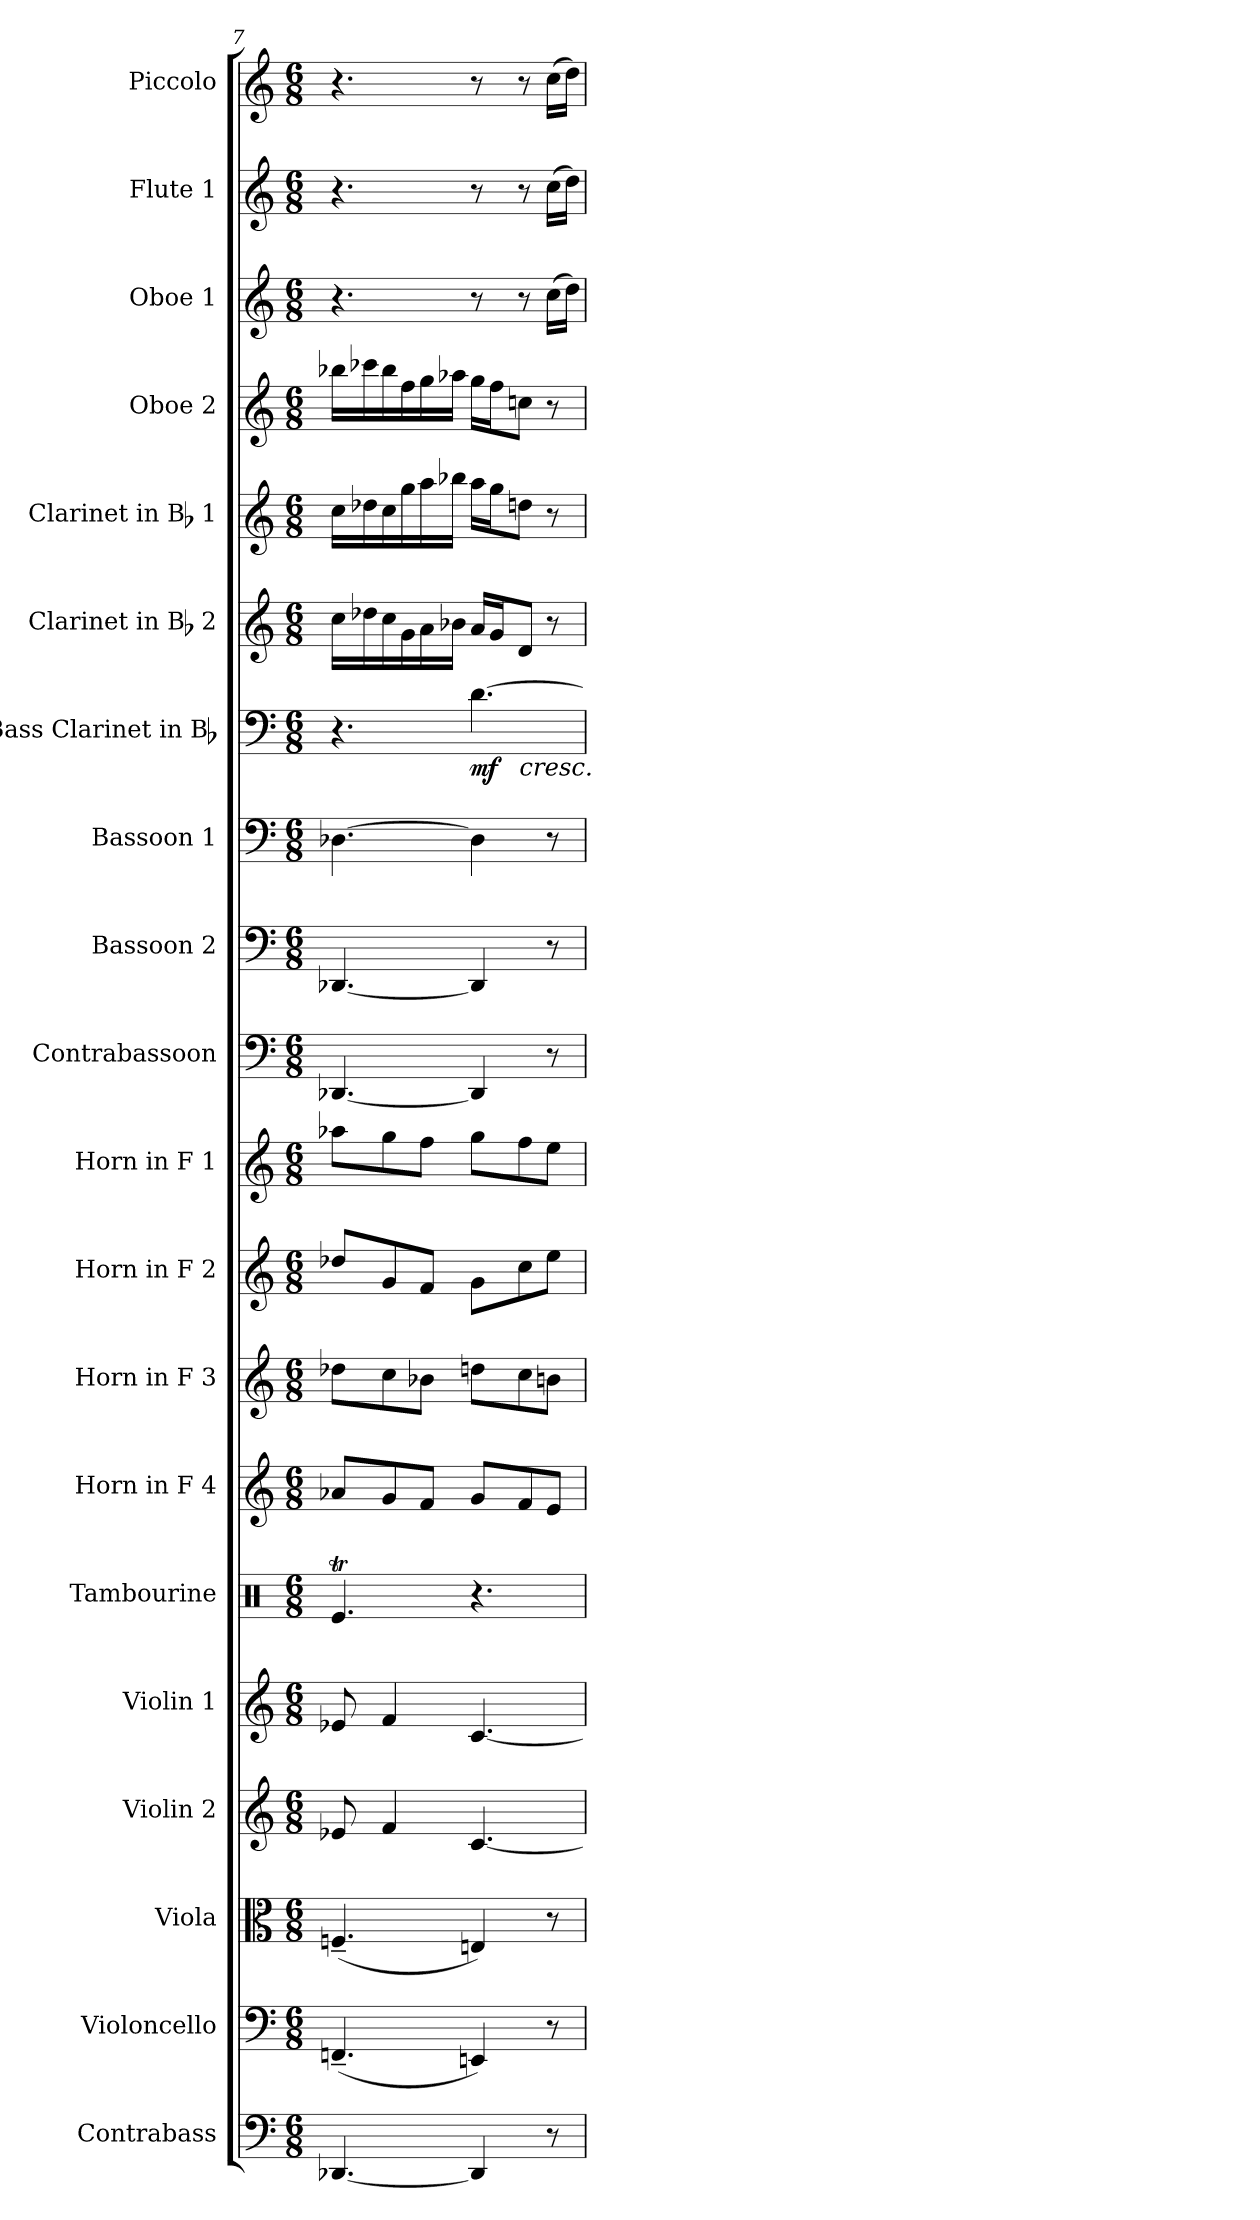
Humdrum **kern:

**kern	**kern	**kern	**kern	**kern	**kern	**kern	**kern	**kern	**kern	**kern	**kern	**kern	**kern	**dynam	**kern	**kern	**kern	**kern	**kern	**kern
*part20	*part19	*part18	*part17	*part16	*part15	*part14	*part13	*part12	*part11	*part10	*part9	*part8	*part7	*part7	*part6	*part5	*part4	*part3	*part2	*part1
*staff20	*staff19	*staff18	*staff17	*staff16	*staff15	*staff14	*staff13	*staff12	*staff11	*staff10	*staff9	*staff8	*staff7	*staff7	*staff6	*staff5	*staff4	*staff3	*staff2	*staff1
*I"Contrabass	*I"Violoncello	*I"Viola	*I"Violin 2	*I"Violin 1	*I"Tambourine	*I"Horn in F 4	*I"Horn in F 3	*I"Horn in F 2	*I"Horn in F 1	*I"Contrabassoon	*I"Bassoon 2	*I"Bassoon 1	*I"Bass Clarinet in Bb	*	*I"Clarinet in Bb 2	*I"Clarinet in Bb 1	*I"Oboe 2	*I"Oboe 1	*I"Flute 1	*I"Piccolo
*I'Cb.	*I'Vc.	*I'Vla.	*I'2.Vln.	*I'1.Vln.	*I'Tamb.	*I'4.Hn.	*I'3.Hn.	*I'2.Hn.	*I'1.Hn.	*I'Cbsn.	*I'2.Bsn.	*I'1.Bsn.	*I'B. Cl.	*	*I'2.Cl.	*I'1.Cl.	*I'2.Ob.	*I'1.Ob.	*I'1.Fl.	*I'Picc.
*clefF4	*clefF4	*clefC3	*clefG2	*clefG2	*clefX	*clefG2	*clefG2	*clefG2	*clefG2	*clefF4	*clefF4	*clefF4	*clefF4	*	*clefG2	*clefG2	*clefG2	*clefG2	*clefG2	*clefG2
*ITrd7c12	*	*	*	*	*	*ITrd4c7	*ITrd4c7	*ITrd4c7	*ITrd4c7	*ITrd7c12	*	*	*ITrd1c2	*	*ITrd1c2	*ITrd1c2	*	*	*	*ITrd-7c-12
*k[]	*k[]	*k[]	*k[]	*k[]	*k[]	*k[b-]	*k[b-]	*k[b-]	*k[b-]	*k[]	*k[]	*k[]	*k[b-e-]	*	*k[b-e-]	*k[b-e-]	*k[]	*k[]	*k[]	*k[]
*M6/8	*M6/8	*M6/8	*M6/8	*M6/8	*M6/8	*M6/8	*M6/8	*M6/8	*M6/8	*M6/8	*M6/8	*M6/8	*M6/8	*	*M6/8	*M6/8	*M6/8	*M6/8	*M6/8	*M6/8
=7	=7	=7	=7	=7	=7	=7	=7	=7	=7	=7	=7	=7	=7	=7	=7	=7	=7	=7	=7	=7
[4.DDD-X	(4.FFn~	(4.Fn~	8e-X	8e-X	4.Ret/	8d-XL	8g-XL	8g-XL	8dd-XL	[4.DDD-X	[4.DD-X	[4.D-X	4.r	.	16b-LL	16b-LL	16bb-XLL	4.r	4.r	4.r
.	.	.	.	.	.	.	.	.	.	.	.	.	.	.	16cc-X	16cc-X	16ccc-X	.	.	.
.	.	.	4f	4f	.	8c	8f	8c	8cc	.	.	.	.	.	16b-	16b-	16bb-	.	.	.
.	.	.	.	.	.	.	.	.	.	.	.	.	.	.	16f	16ff	16ff	.	.	.
.	.	.	.	.	.	8B-J	8e-XJ	8B-J	8b-J	.	.	.	.	.	16g	16gg	16gg	.	.	.
.	.	.	.	.	.	.	.	.	.	.	.	.	.	.	16a-XJJ	16aa-XJJ	16aa-XJJ	.	.	.
!	!	!	!	!	!	!	!	!	!	!	!	!	!	!LO:DY:t=%s cresc.	!	!	!	!	!	!
4DDD-]	4EEn)	4En)	[4.c	[4.c	4.r	8cL	8gnL	8cL	8ccL	4DDD-]	4DD-]	4D-]	[4.c	mf	16gLL	16ggLL	16ggLL	8r	8r	8r
.	.	.	.	.	.	.	.	.	.	.	.	.	.	.	16fJ	16ffJ	16ffJ	.	.	.
.	.	.	.	.	.	8B-	8f	8f	8b-	.	.	.	.	.	8cJ	8ccnJ	8ccnJ	8r	8r	8r
8r	8r	8r	.	.	.	8AJ	8enJ	8aJ	8aJ	8r	8r	8r	.	.	8r	8r	8r	(16ccLL	(16ccLL	(16cccLL
.	.	.	.	.	.	.	.	.	.	.	.	.	.	.	.	.	.	16ddJJ)	16ddJJ)	16dddJJ)
=	=	=	=	=	=	=	=	=	=	=	=	=	=	=	=	=	=	=	=	=
*-	*-	*-	*-	*-	*-	*-	*-	*-	*-	*-	*-	*-	*-	*-	*-	*-	*-	*-	*-	*-
